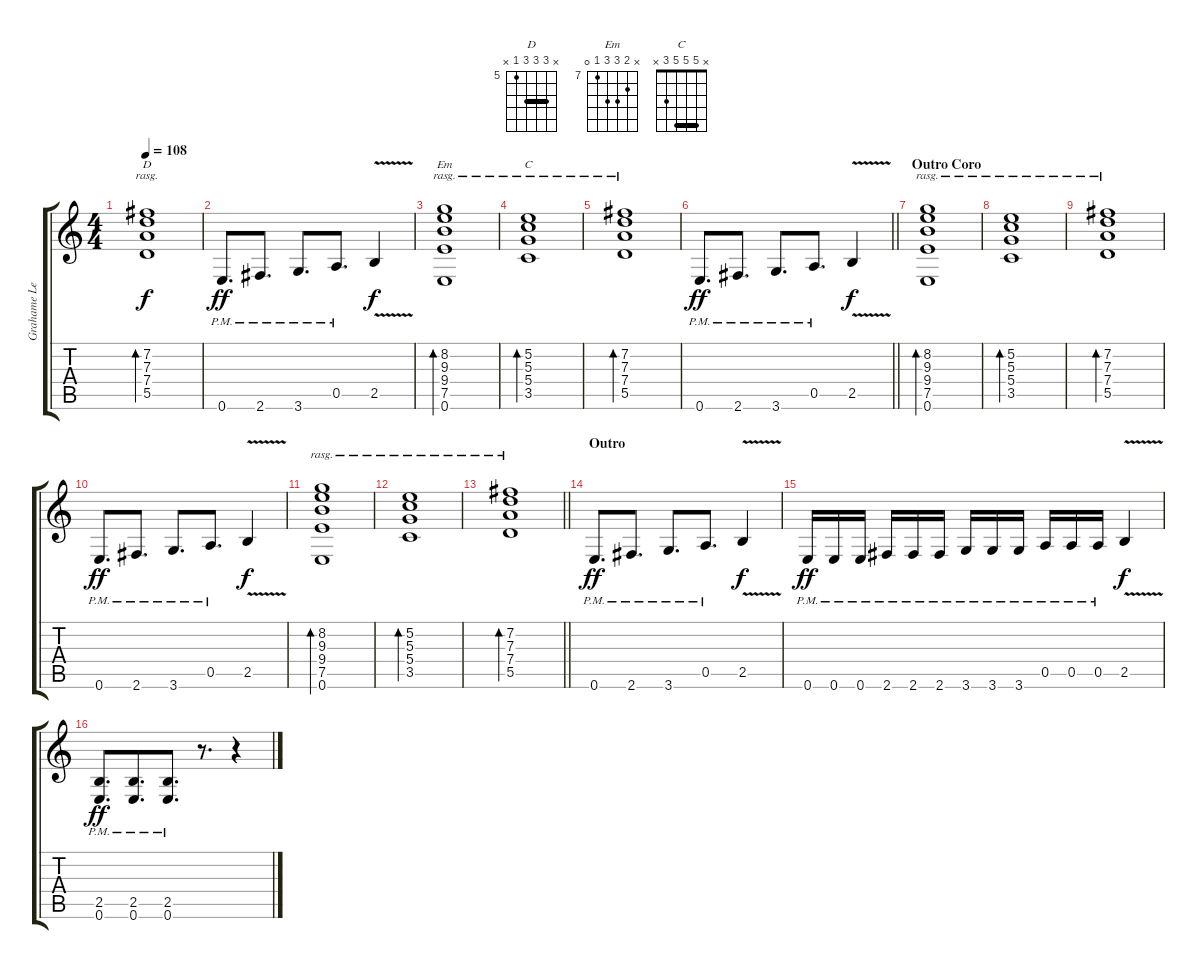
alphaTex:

\track ("Grahame Leslie" "Grahame Le") {instrument overdrivenguitar}
\staff {score tabs}
\tuning (E4 B3 G3 D3 A2 E2) {hide}
\chord ("D" x 7 7 7 5 x) {firstfret 5 barre 7}
\chord ("Em" x 8 9 9 7 0) {firstfret 7}
\chord ("C" x 5 5 5 3 x) {barre 5}
\ts (4 4)
\tempo 108
\clef g2
\ks c
(7.2 7.3 7.4 5.5).1{bd 480 ch "D" rasg ii dy f} |
0.6{pm}.8{d dy ff} 2.6{pm}.8{d} 3.6{pm}.8{d beam merge} 0.5{pm}.8{d} 2.5{v}.4{dy f} |
(8.2 9.3 9.4 7.5 0.6).1{bd 480 ch "Em" rasg ii} |
(5.2 5.3 5.4 3.5).1{bd 480 ch "C" rasg ii} |
(7.2 7.3 7.4 5.5).1{bd 480 rasg ii} |
\barLineRight lightlight
0.6{pm}.8{d dy ff} 2.6{pm}.8{d} 3.6{pm}.8{d beam merge} 0.5{pm}.8{d} 2.5{v}.4{dy f} |
\section ("" "Outro Coro")
(8.2 9.3 9.4 7.5 0.6).1{bd 480 rasg ii} |
(5.2 5.3 5.4 3.5).1{bd 480 rasg ii} |
(7.2 7.3 7.4 5.5).1{bd 480 rasg ii} |
0.6{pm}.8{d dy ff} 2.6{pm}.8{d} 3.6{pm}.8{d beam merge} 0.5{pm}.8{d} 2.5{v}.4{dy f} |
(8.2 9.3 9.4 7.5 0.6).1{bd 480 rasg ii} |
(5.2 5.3 5.4 3.5).1{bd 480 rasg ii} |
\barLineRight lightlight
(7.2 7.3 7.4 5.5).1{bd 480 rasg ii} |
\section ("" "Outro")
0.6{pm}.8{d dy ff} 2.6{pm}.8{d} 3.6{pm}.8{d beam merge} 0.5{pm}.8{d} 2.5{v}.4{dy f} |
0.6{pm}.16{dy ff beam merge} 0.6{pm}.16{beam merge} 0.6{pm}.16{beam split} 2.6{pm}.16{beam merge} 2.6{pm}.16{beam merge} 2.6{pm}.16{beam split} 3.6{pm}.16{beam merge} 3.6{pm}.16{beam merge} 3.6{pm}.16{beam split} 0.5{pm}.16{beam merge} 0.5{pm}.16{beam merge} 0.5{pm}.16 2.5{v}.4{dy f} |
(2.5{pm} 0.6{pm}).8{d dy ff} (2.5{pm} 0.6{pm}).8{d beam merge} (2.5{pm} 0.6{pm}).8{d} r.8{d} r.4
